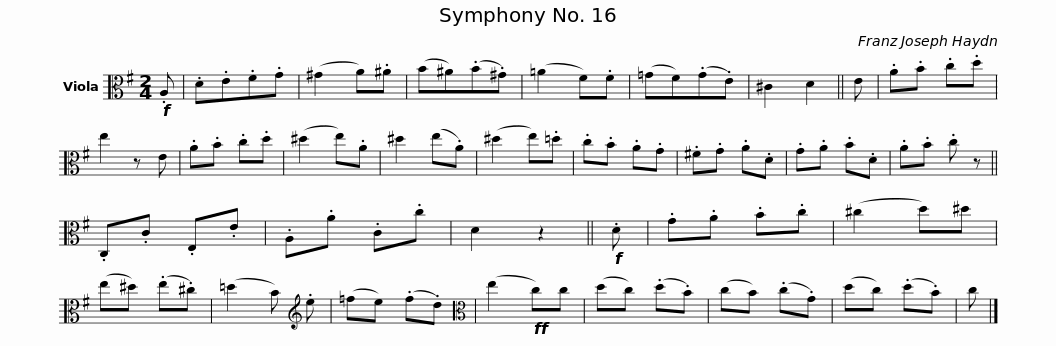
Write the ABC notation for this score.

X:1
L:1/8
M:2/4
I:linebreak $
K:G
V:1 alto
V:1
!f! .A, | .D.E.F.G | (^G2 A).^A | (B^A)(.B.^G) | (=A2 F).F | %5
 (=GF)(.G.E) | ^C2 D2 || E | .A.B .c.d | e2 z E | %10
 .A.B .c.d |$ (^d2 e).A | ^d2 (e.A) | (^d2 e).=d | .c.B .A.G | %15
 .^F.G .A.D | .G.A .B.D | .A.B .c z || .C,.C .E,.E | .A,.A .C.c | %20
 D2 z2 ||!f! .D |$ .G.A .B.c | (^c2 d)^d | (e^d) (.e.^c) | %25
 (=d2 B)[K:treble] .e | (=fe) (.f.d) |[K:alto] (e2!ff! c)c | (dc) (.d.B) | (cB) (.c.G) |$ %30
 (dc) (.d.B) | c |] %32
